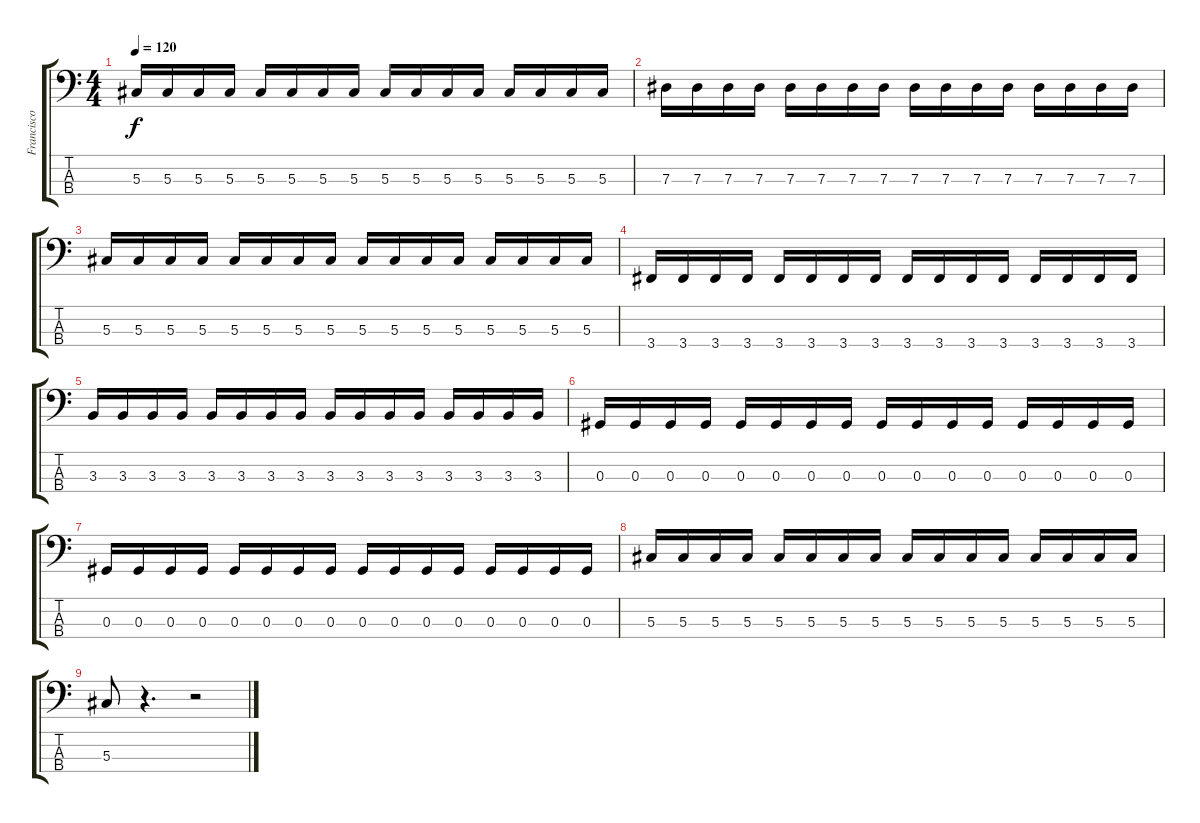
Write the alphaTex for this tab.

\track ("Francisco Fidalgo" "Francisco ") {instrument electricbasspick}
\staff {score tabs}
\tuning (Gb2 Db2 Ab1 Eb1) {hide}
\ts (4 4)
\tempo 120
\clef f4
\ks c
5.3.16{dy f} 5.3.16 5.3.16 5.3.16 5.3.16 5.3.16 5.3.16 5.3.16 5.3.16 5.3.16 5.3.16 5.3.16 5.3.16 5.3.16 5.3.16 5.3.16 |
7.3.16 7.3.16 7.3.16 7.3.16 7.3.16 7.3.16 7.3.16 7.3.16 7.3.16 7.3.16 7.3.16 7.3.16 7.3.16 7.3.16 7.3.16 7.3.16 |
5.3.16 5.3.16 5.3.16 5.3.16 5.3.16 5.3.16 5.3.16 5.3.16 5.3.16 5.3.16 5.3.16 5.3.16 5.3.16 5.3.16 5.3.16 5.3.16 |
3.4.16 3.4.16 3.4.16 3.4.16 3.4.16 3.4.16 3.4.16 3.4.16 3.4.16 3.4.16 3.4.16 3.4.16 3.4.16 3.4.16 3.4.16 3.4.16 |
3.3.16 3.3.16 3.3.16 3.3.16 3.3.16 3.3.16 3.3.16 3.3.16 3.3.16 3.3.16 3.3.16 3.3.16 3.3.16 3.3.16 3.3.16 3.3.16 |
0.3.16 0.3.16 0.3.16 0.3.16 0.3.16 0.3.16 0.3.16 0.3.16 0.3.16 0.3.16 0.3.16 0.3.16 0.3.16 0.3.16 0.3.16 0.3.16 |
0.3.16 0.3.16 0.3.16 0.3.16 0.3.16 0.3.16 0.3.16 0.3.16 0.3.16 0.3.16 0.3.16 0.3.16 0.3.16 0.3.16 0.3.16 0.3.16 |
5.3.16 5.3.16 5.3.16 5.3.16 5.3.16 5.3.16 5.3.16 5.3.16 5.3.16 5.3.16 5.3.16 5.3.16 5.3.16 5.3.16 5.3.16 5.3.16 |
5.3.8 r.4{d} r.2
